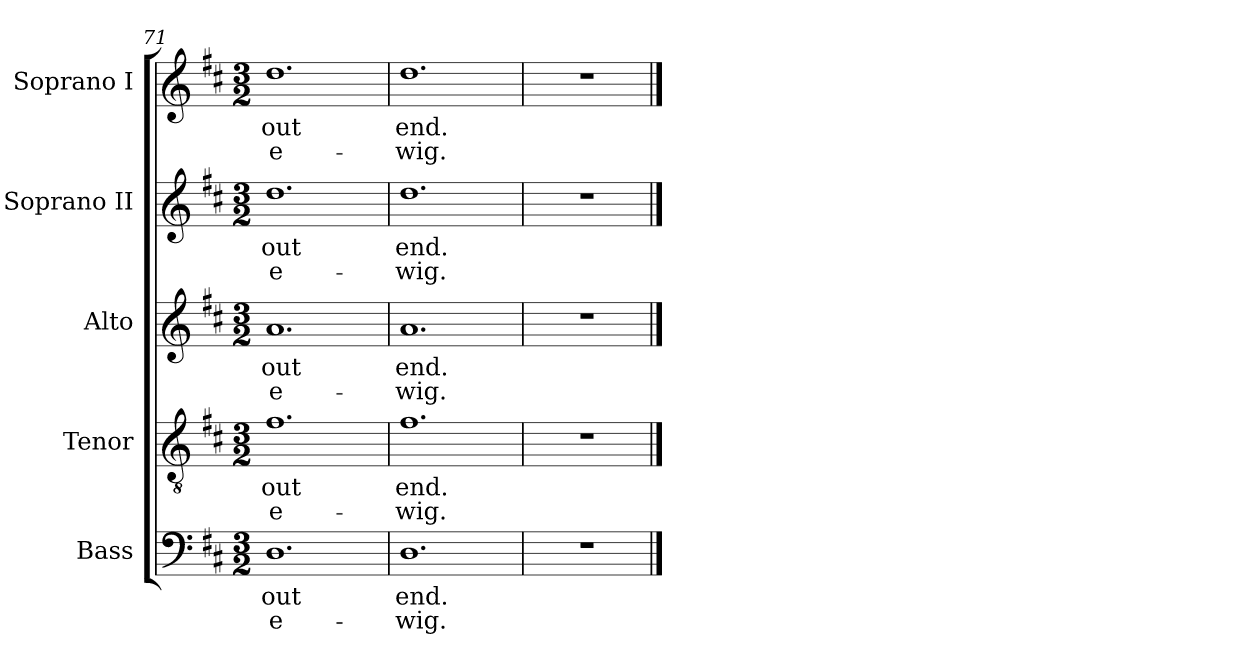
**kern	**text	**text	**kern	**text	**text	**kern	**text	**text	**kern	**text	**text	**kern	**text	**text
*part5	*part5	*part5	*part4	*part4	*part4	*part3	*part3	*part3	*part2	*part2	*part2	*part1	*part1	*part1
*staff5	*staff5	*staff5	*staff4	*staff4	*staff4	*staff3	*staff3	*staff3	*staff2	*staff2	*staff2	*staff1	*staff1	*staff1
*I"Bass	*	*	*I"Tenor	*	*	*I"Alto	*	*	*I"Soprano II	*	*	*I"Soprano I	*	*
*clefF4	*	*	*clefGv2	*	*	*clefG2	*	*	*clefG2	*	*	*clefG2	*	*
*k[f#c#]	*	*	*k[f#c#]	*	*	*k[f#c#]	*	*	*k[f#c#]	*	*	*k[f#c#]	*	*
*D:	*	*	*D:	*	*	*D:	*	*	*D:	*	*	*D:	*	*
*M3/2	*	*	*M3/2	*	*	*M3/2	*	*	*M3/2	*	*	*M3/2	*	*
=71	=71	=71	=71	=71	=71	=71	=71	=71	=71	=71	=71	=71	=71	=71
!	!LO:LY:b	!LO:LY:b	!	!LO:LY:b	!LO:LY:b	!	!LO:LY:b	!LO:LY:b	!	!LO:LY:b	!LO:LY:b	!	!LO:LY:b	!LO:LY:b
1.D	-out	e-	1.f#	-out	e-	1.a	-out	e-	1.dd	-out	e-	1.dd	-out	e-
!!LO:PB:g=z
=72	=72	=72	=72	=72	=72	=72	=72	=72	=72	=72	=72	=72	=72	=72
!	!LO:LY:b	!LO:LY:b	!	!LO:LY:b	!LO:LY:b	!	!LO:LY:b	!LO:LY:b	!	!LO:LY:b	!LO:LY:b	!	!LO:LY:b	!LO:LY:b
1.D	end.	-wig.	1.f#	end.	-wig.	1.a	end.	-wig.	1.dd	end.	-wig.	1.dd	end.	-wig.
=73	=73	=73	=73	=73	=73	=73	=73	=73	=73	=73	=73	=73	=73	=73
1.r	.	.	1.r	.	.	1.r	.	.	1.r	.	.	1.r	.	.
==	==	==	==	==	==	==	==	==	==	==	==	==	==	==
*-	*-	*-	*-	*-	*-	*-	*-	*-	*-	*-	*-	*-	*-	*-
